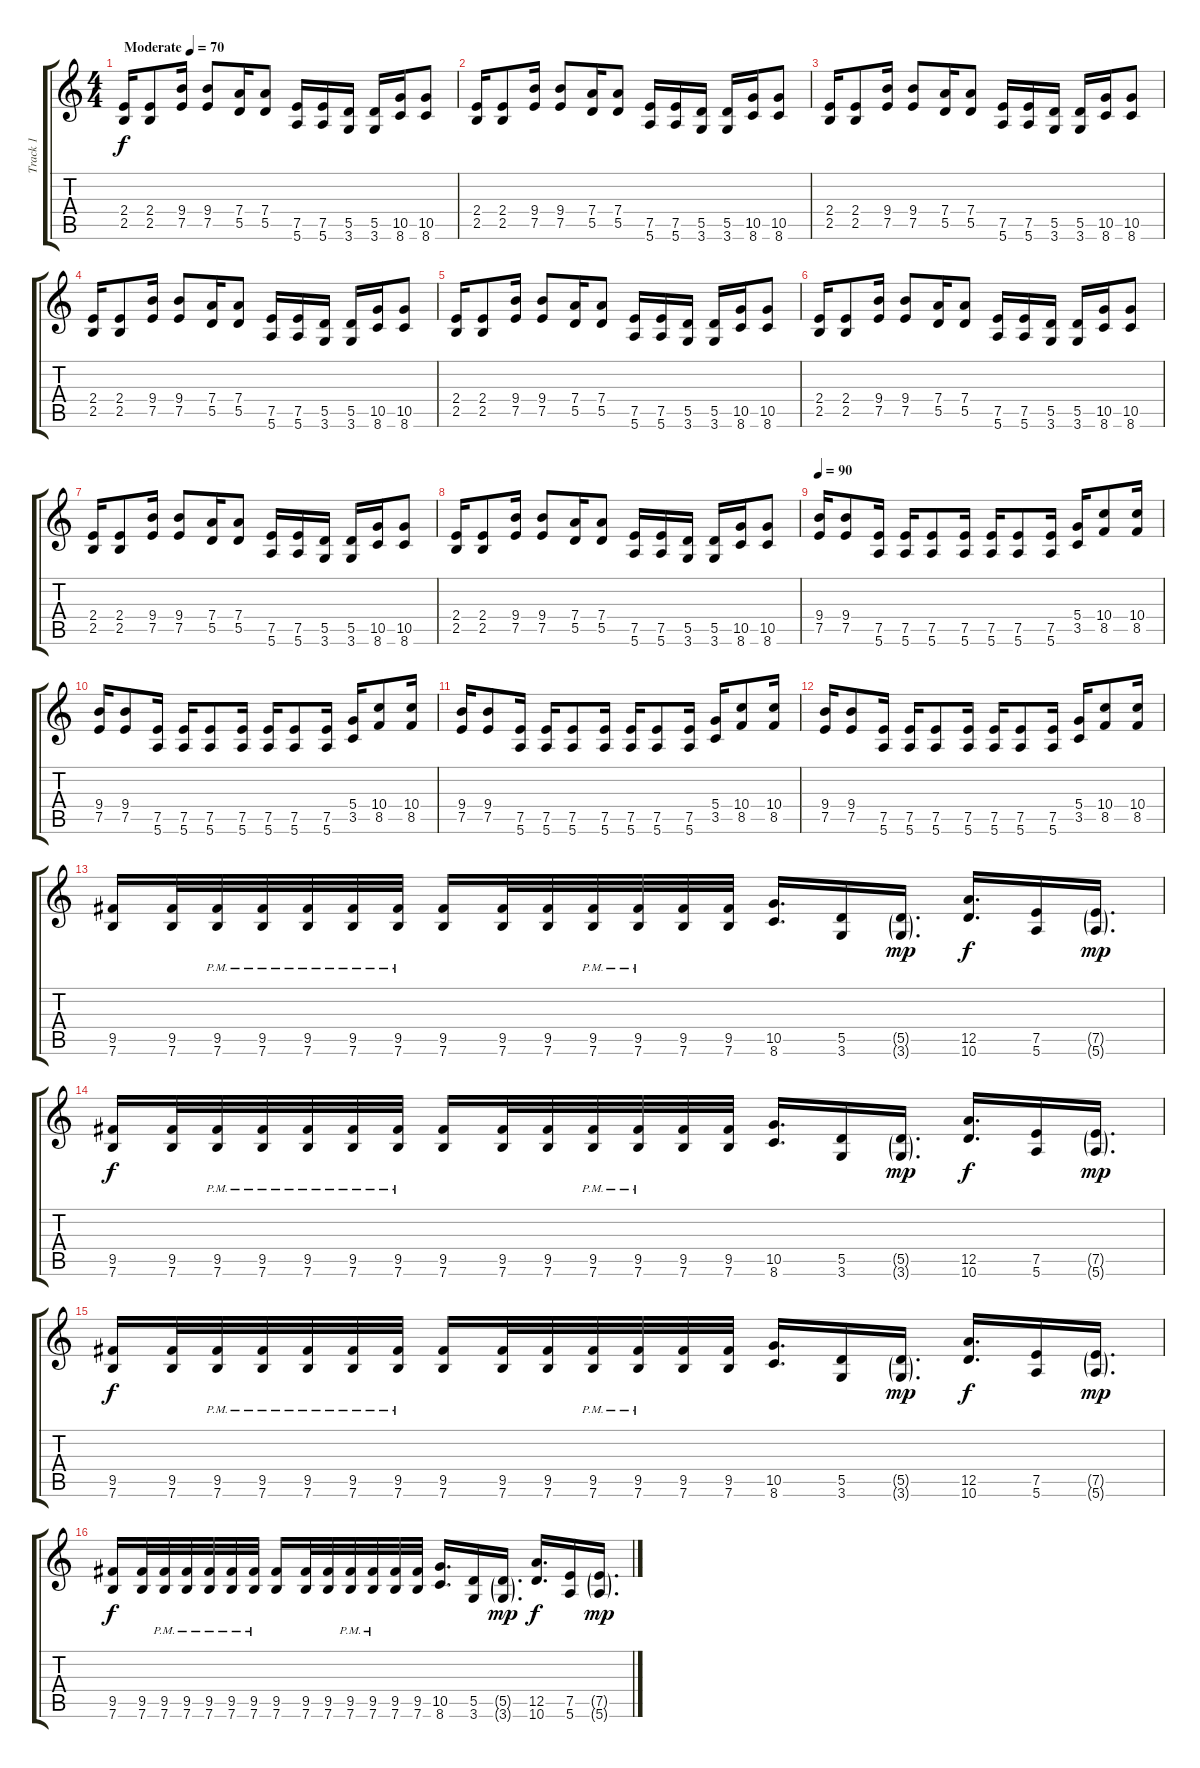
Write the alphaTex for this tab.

\track ("Track 1" "Track 1") {instrument distortionguitar}
\staff {score tabs}
\tuning (E4 B3 G3 D3 A2 E2) {hide}
\ts (4 4)
\tempo (70 "Moderate")
\clef g2
\ks c
(2.4 2.5).16{dy f instrument distortionguitar} (2.4 2.5).8 (9.4 7.5).16 (9.4 7.5).8 (7.4 5.5).16 (7.4 5.5).8 (7.5 5.6).16 (7.5 5.6).16 (5.5 3.6).16 (5.5 3.6).16 (10.5 8.6).16 (10.5 8.6).8 |
(2.4 2.5).16 (2.4 2.5).8 (9.4 7.5).16 (9.4 7.5).8 (7.4 5.5).16 (7.4 5.5).8 (7.5 5.6).16 (7.5 5.6).16 (5.5 3.6).16 (5.5 3.6).16 (10.5 8.6).16 (10.5 8.6).8 |
(2.4 2.5).16 (2.4 2.5).8 (9.4 7.5).16 (9.4 7.5).8 (7.4 5.5).16 (7.4 5.5).8 (7.5 5.6).16 (7.5 5.6).16 (5.5 3.6).16 (5.5 3.6).16 (10.5 8.6).16 (10.5 8.6).8 |
(2.4 2.5).16 (2.4 2.5).8 (9.4 7.5).16 (9.4 7.5).8 (7.4 5.5).16 (7.4 5.5).8 (7.5 5.6).16 (7.5 5.6).16 (5.5 3.6).16 (5.5 3.6).16 (10.5 8.6).16 (10.5 8.6).8 |
(2.4 2.5).16 (2.4 2.5).8 (9.4 7.5).16 (9.4 7.5).8 (7.4 5.5).16 (7.4 5.5).8 (7.5 5.6).16 (7.5 5.6).16 (5.5 3.6).16 (5.5 3.6).16 (10.5 8.6).16 (10.5 8.6).8 |
(2.4 2.5).16 (2.4 2.5).8 (9.4 7.5).16 (9.4 7.5).8 (7.4 5.5).16 (7.4 5.5).8 (7.5 5.6).16 (7.5 5.6).16 (5.5 3.6).16 (5.5 3.6).16 (10.5 8.6).16 (10.5 8.6).8 |
(2.4 2.5).16 (2.4 2.5).8 (9.4 7.5).16 (9.4 7.5).8 (7.4 5.5).16 (7.4 5.5).8 (7.5 5.6).16 (7.5 5.6).16 (5.5 3.6).16 (5.5 3.6).16 (10.5 8.6).16 (10.5 8.6).8 |
(2.4 2.5).16 (2.4 2.5).8 (9.4 7.5).16 (9.4 7.5).8 (7.4 5.5).16 (7.4 5.5).8 (7.5 5.6).16 (7.5 5.6).16 (5.5 3.6).16 (5.5 3.6).16 (10.5 8.6).16 (10.5 8.6).8 |
\tempo 90
(9.4 7.5).16 (9.4 7.5).8 (7.5 5.6).16 (7.5 5.6).16 (7.5 5.6).8 (7.5 5.6).16 (7.5 5.6).16 (7.5 5.6).8 (7.5 5.6).16 (5.4 3.5).16 (10.4 8.5).8 (10.4 8.5).16 |
(9.4 7.5).16 (9.4 7.5).8 (7.5 5.6).16 (7.5 5.6).16 (7.5 5.6).8 (7.5 5.6).16 (7.5 5.6).16 (7.5 5.6).8 (7.5 5.6).16 (5.4 3.5).16 (10.4 8.5).8 (10.4 8.5).16 |
(9.4 7.5).16 (9.4 7.5).8 (7.5 5.6).16 (7.5 5.6).16 (7.5 5.6).8 (7.5 5.6).16 (7.5 5.6).16 (7.5 5.6).8 (7.5 5.6).16 (5.4 3.5).16 (10.4 8.5).8 (10.4 8.5).16 |
(9.4 7.5).16 (9.4 7.5).8 (7.5 5.6).16 (7.5 5.6).16 (7.5 5.6).8 (7.5 5.6).16 (7.5 5.6).16 (7.5 5.6).8 (7.5 5.6).16 (5.4 3.5).16 (10.4 8.5).8 (10.4 8.5).16 |
(9.5 7.6).16 (9.5 7.6).32 (9.5{pm} 7.6{pm}).32 (9.5{pm} 7.6{pm}).32 (9.5{pm} 7.6{pm}).32 (9.5{pm} 7.6{pm}).32 (9.5{pm} 7.6{pm}).32 (9.5 7.6).16 (9.5 7.6).32 (9.5 7.6).32 (9.5{pm} 7.6{pm}).32 (9.5{pm} 7.6{pm}).32 (9.5 7.6).32 (9.5 7.6).32 (10.5 8.6).16{d} (5.5 3.6).16 (5.5{g} 3.6{g}).16{d dy mp} (12.5 10.6).16{d dy f} (7.5 5.6).16 (7.5{g} 5.6{g}).16{d dy mp} |
(9.5 7.6).16{dy f} (9.5 7.6).32 (9.5{pm} 7.6{pm}).32 (9.5{pm} 7.6{pm}).32 (9.5{pm} 7.6{pm}).32 (9.5{pm} 7.6{pm}).32 (9.5{pm} 7.6{pm}).32 (9.5 7.6).16 (9.5 7.6).32 (9.5 7.6).32 (9.5{pm} 7.6{pm}).32 (9.5{pm} 7.6{pm}).32 (9.5 7.6).32 (9.5 7.6).32 (10.5 8.6).16{d} (5.5 3.6).16 (5.5{g} 3.6{g}).16{d dy mp} (12.5 10.6).16{d dy f} (7.5 5.6).16 (7.5{g} 5.6{g}).16{d dy mp} |
(9.5 7.6).16{dy f} (9.5 7.6).32 (9.5{pm} 7.6{pm}).32 (9.5{pm} 7.6{pm}).32 (9.5{pm} 7.6{pm}).32 (9.5{pm} 7.6{pm}).32 (9.5{pm} 7.6{pm}).32 (9.5 7.6).16 (9.5 7.6).32 (9.5 7.6).32 (9.5{pm} 7.6{pm}).32 (9.5{pm} 7.6{pm}).32 (9.5 7.6).32 (9.5 7.6).32 (10.5 8.6).16{d} (5.5 3.6).16 (5.5{g} 3.6{g}).16{d dy mp} (12.5 10.6).16{d dy f} (7.5 5.6).16 (7.5{g} 5.6{g}).16{d dy mp} |
(9.5 7.6).16{dy f} (9.5 7.6).32 (9.5{pm} 7.6{pm}).32 (9.5{pm} 7.6{pm}).32 (9.5{pm} 7.6{pm}).32 (9.5{pm} 7.6{pm}).32 (9.5{pm} 7.6{pm}).32 (9.5 7.6).16 (9.5 7.6).32 (9.5 7.6).32 (9.5{pm} 7.6{pm}).32 (9.5{pm} 7.6{pm}).32 (9.5 7.6).32 (9.5 7.6).32 (10.5 8.6).16{d} (5.5 3.6).16 (5.5{g} 3.6{g}).16{d dy mp} (12.5 10.6).16{d dy f} (7.5 5.6).16 (7.5{g} 5.6{g}).16{d dy mp}
